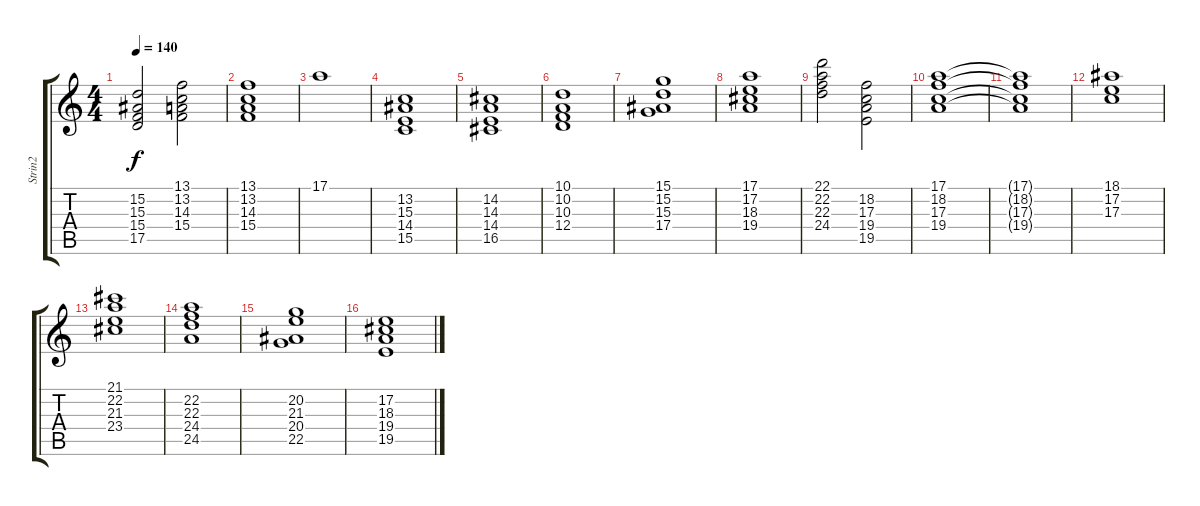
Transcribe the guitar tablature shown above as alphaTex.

\track ("Strin2" "Strin2") {instrument stringensemble2}
\staff {score tabs}
\tuning (E4 B3 G3 D3 A2 E2) {hide}
\ts (4 4)
\tempo 140
\clef g2
\ks c
(15.2 15.3 15.4 17.5).2{dy f} (13.1 13.2 14.3 15.4).2 |
(13.1 13.2 14.3 15.4).1 |
17.1.1 |
(13.2 15.3 14.4 15.5).1 |
(14.2 14.3 14.4 16.5).1 |
(10.1 10.2 10.3 12.4).1 |
(15.1 15.2 15.3 17.4).1 |
(17.1 17.2 18.3 19.4).1 |
(22.1 22.2 22.3 24.4).2 (18.2 17.3 19.4 19.5).2 |
(17.1 18.2 17.3 19.4).1 |
(17.1{t} 18.2{t} 17.3{t} 19.4{t}).1 |
(18.1 17.2 17.3).1 |
(21.1 22.2 21.3 23.4).1 |
(22.2 22.3 24.4 24.5).1 |
(20.2 21.3 20.4 22.5).1 |
(17.2 18.3 19.4 19.5).1
